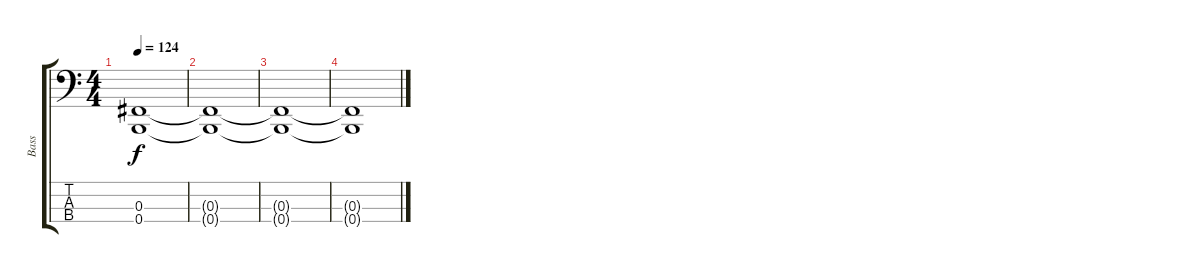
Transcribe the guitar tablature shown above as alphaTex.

\track ("Bass" "Bass") {instrument electricbassfinger}
\staff {score tabs}
\tuning (E2 B1 Gb1 B0) {hide}
\ts (4 4)
\tempo 124
\clef f4
\ks c
(0.3 0.4).1{dy f volume 0} |
(0.3{t} 0.4{t}).1 |
(0.3{t} 0.4{t}).1 |
(0.3{t} 0.4{t}).1
